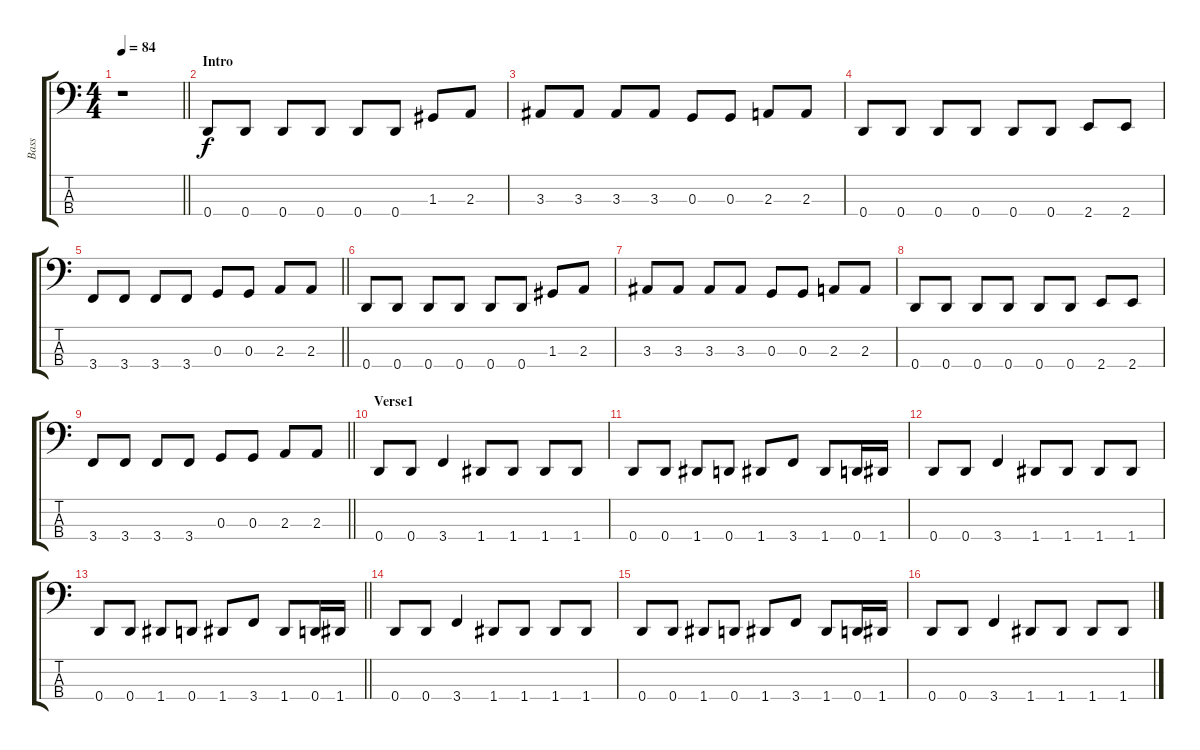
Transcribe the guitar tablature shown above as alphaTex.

\track ("Bass" "Bass") {instrument electricbassfinger}
\staff {score tabs}
\tuning (F2 C2 G1 D1) {hide}
\ts (4 4)
\tempo 84
\clef f4
\barLineRight lightlight
\ks c
r.1{dy f instrument electricbassfinger} |
\section ("" "Intro")
0.4.8 0.4.8 0.4.8 0.4.8 0.4.8 0.4.8 1.3.8 2.3.8 |
3.3.8 3.3.8 3.3.8 3.3.8 0.3.8 0.3.8 2.3.8 2.3.8 |
0.4.8 0.4.8 0.4.8 0.4.8 0.4.8 0.4.8 2.4.8 2.4.8 |
\barLineRight lightlight
3.4.8 3.4.8 3.4.8 3.4.8 0.3.8 0.3.8 2.3.8 2.3.8 |
0.4.8 0.4.8 0.4.8 0.4.8 0.4.8 0.4.8 1.3.8 2.3.8 |
3.3.8 3.3.8 3.3.8 3.3.8 0.3.8 0.3.8 2.3.8 2.3.8 |
0.4.8 0.4.8 0.4.8 0.4.8 0.4.8 0.4.8 2.4.8 2.4.8 |
\barLineRight lightlight
3.4.8 3.4.8 3.4.8 3.4.8 0.3.8 0.3.8 2.3.8 2.3.8 |
\section ("" "Verse1")
0.4.8 0.4.8 3.4.4 1.4.8 1.4.8 1.4.8 1.4.8 |
0.4.8 0.4.8 1.4.8 0.4.8 1.4.8 3.4.8 1.4.8 0.4.16 1.4.16 |
0.4.8 0.4.8 3.4.4 1.4.8 1.4.8 1.4.8 1.4.8 |
\barLineRight lightlight
0.4.8 0.4.8 1.4.8 0.4.8 1.4.8 3.4.8 1.4.8 0.4.16 1.4.16 |
0.4.8 0.4.8 3.4.4 1.4.8 1.4.8 1.4.8 1.4.8 |
0.4.8 0.4.8 1.4.8 0.4.8 1.4.8 3.4.8 1.4.8 0.4.16 1.4.16 |
0.4.8 0.4.8 3.4.4 1.4.8 1.4.8 1.4.8 1.4.8
